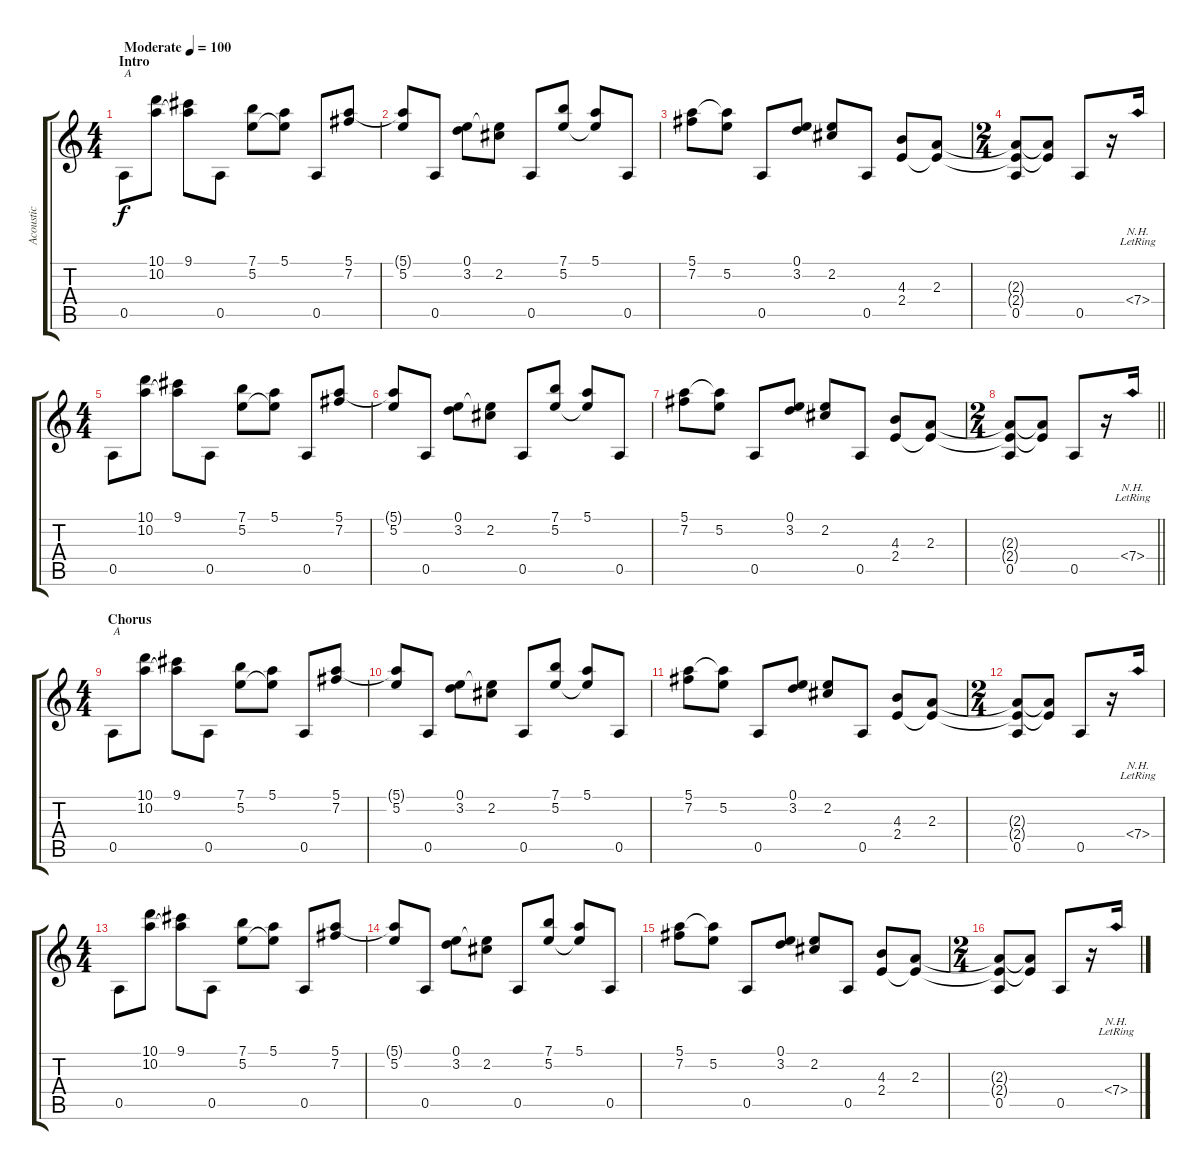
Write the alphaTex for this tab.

\track ("Acoustic" "Acoustic") {instrument acousticguitarsteel}
\staff {score tabs}
\tuning (E4 B3 G3 D3 A2 E2) {hide}
\ts (4 4)
\section ("" "Intro")
\tempo (100 "Moderate")
\clef g2
\ks c
0.5.8{txt "A" dy f volume 5 instrument acousticguitarsteel} (10.1 10.2).8 (9.1 10.2{t}).8 0.5.8 (7.1 5.2).8 (5.1 5.2{t}).8 0.5.8 (5.1 7.2).8 |
(5.1{t} 5.2).8 0.5.8 (0.1 3.2).8 (0.1{t} 2.2).8 0.5.8 (7.1 5.2).8 (5.1 5.2{t}).8 0.5.8 |
(5.1 7.2).8 (5.1{t} 5.2).8 0.5.8 (0.1 3.2).8 (0.1{t} 2.2).8 0.5.8 (4.3 2.4).8 (2.3 2.4{t}).8 |
\ts (2 4)
(2.3{t} 2.4{t} 0.5).8 (2.3{t} 2.4{t}).8 0.5.8 r.16 7.4{nh lr}.16 |
\ts (4 4)
0.5.8 (10.1 10.2).8 (9.1 10.2{t}).8 0.5.8 (7.1 5.2).8 (5.1 5.2{t}).8 0.5.8 (5.1 7.2).8 |
(5.1{t} 5.2).8 0.5.8 (0.1 3.2).8 (0.1{t} 2.2).8 0.5.8 (7.1 5.2).8 (5.1 5.2{t}).8 0.5.8 |
(5.1 7.2).8 (5.1{t} 5.2).8 0.5.8 (0.1 3.2).8 (0.1{t} 2.2).8 0.5.8 (4.3 2.4).8 (2.3 2.4{t}).8 |
\ts (2 4)
\barLineRight lightlight
(2.3{t} 2.4{t} 0.5).8 (2.3{t} 2.4{t}).8 0.5.8 r.16 7.4{nh lr}.16 |
\ts (4 4)
\section ("" "Chorus")
0.5.8{txt "A" volume 5} (10.1 10.2).8 (9.1 10.2{t}).8 0.5.8 (7.1 5.2).8 (5.1 5.2{t}).8 0.5.8 (5.1 7.2).8 |
(5.1{t} 5.2).8 0.5.8 (0.1 3.2).8 (0.1{t} 2.2).8 0.5.8 (7.1 5.2).8 (5.1 5.2{t}).8 0.5.8 |
(5.1 7.2).8 (5.1{t} 5.2).8 0.5.8 (0.1 3.2).8 (0.1{t} 2.2).8 0.5.8 (4.3 2.4).8 (2.3 2.4{t}).8 |
\ts (2 4)
(2.3{t} 2.4{t} 0.5).8 (2.3{t} 2.4{t}).8 0.5.8 r.16 7.4{nh lr}.16 |
\ts (4 4)
0.5.8 (10.1 10.2).8 (9.1 10.2{t}).8 0.5.8 (7.1 5.2).8 (5.1 5.2{t}).8 0.5.8 (5.1 7.2).8 |
(5.1{t} 5.2).8 0.5.8 (0.1 3.2).8 (0.1{t} 2.2).8 0.5.8 (7.1 5.2).8 (5.1 5.2{t}).8 0.5.8 |
(5.1 7.2).8 (5.1{t} 5.2).8 0.5.8 (0.1 3.2).8 (0.1{t} 2.2).8 0.5.8 (4.3 2.4).8 (2.3 2.4{t}).8 |
\ts (2 4)
(2.3{t} 2.4{t} 0.5).8 (2.3{t} 2.4{t}).8 0.5.8 r.16 7.4{nh lr}.16
